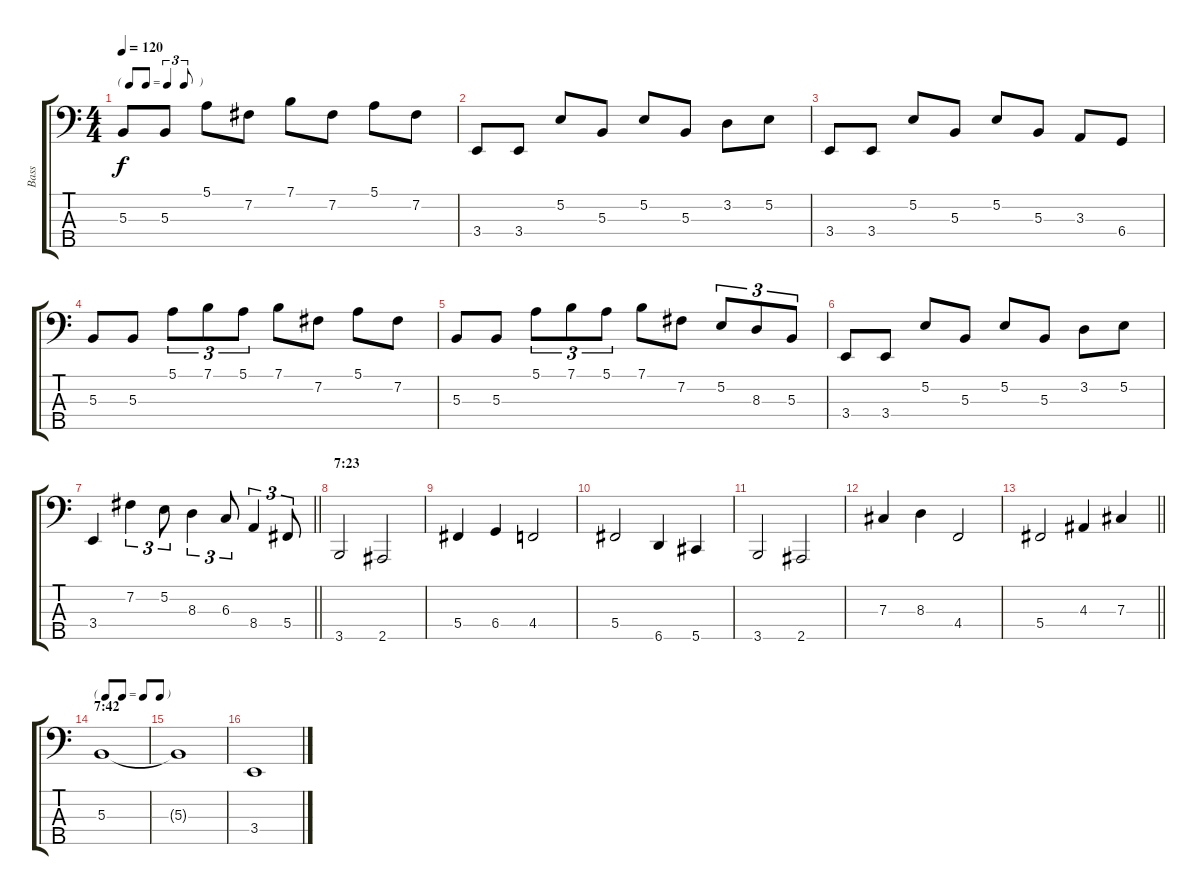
\track ("Bass" "Bass") {instrument electricbassfinger}
\staff {score tabs}
\tuning (E2 B1 Gb1 Db1 Ab0) {hide}
\ts (4 4)
\tf triplet8th
\tempo 120
\clef f4
\ks c
5.3.8{dy f} 5.3.8 5.1.8 7.2.8 7.1.8 7.2.8 5.1.8 7.2.8 |
3.4.8 3.4.8 5.2.8 5.3.8 5.2.8 5.3.8 3.2.8 5.2.8 |
3.4.8 3.4.8 5.2.8 5.3.8 5.2.8 5.3.8 3.3.8 6.4.8 |
5.3.8 5.3.8 5.1.8{tu (3 2)} 7.1.8{tu (3 2)} 5.1.8{tu (3 2)} 7.1.8 7.2.8 5.1.8 7.2.8 |
5.3.8 5.3.8 5.1.8{tu (3 2)} 7.1.8{tu (3 2)} 5.1.8{tu (3 2)} 7.1.8 7.2.8 5.2.8{tu (3 2)} 8.3.8{tu (3 2)} 5.3.8{tu (3 2)} |
3.4.8 3.4.8 5.2.8 5.3.8 5.2.8 5.3.8 3.2.8 5.2.8 |
\barLineRight lightlight
3.4.4 7.2.4{tu (3 2)} 5.2.8{tu (3 2)} 8.3.4{tu (3 2)} 6.3.8{tu (3 2)} 8.4.4{tu (3 2)} 5.4.8{tu (3 2)} |
\section ("" "7:23")
3.5.2 2.5.2 |
5.4.4 6.4.4 4.4.2 |
5.4.2 6.5.4 5.5.4 |
3.5.2 2.5.2 |
7.3.4 8.3.4 4.4.2 |
\barLineRight lightlight
5.4.2 4.3.4 7.3.4 |
\tf none
\section ("" "7:42")
5.3.1 |
5.3{t}.1 |
3.4.1
